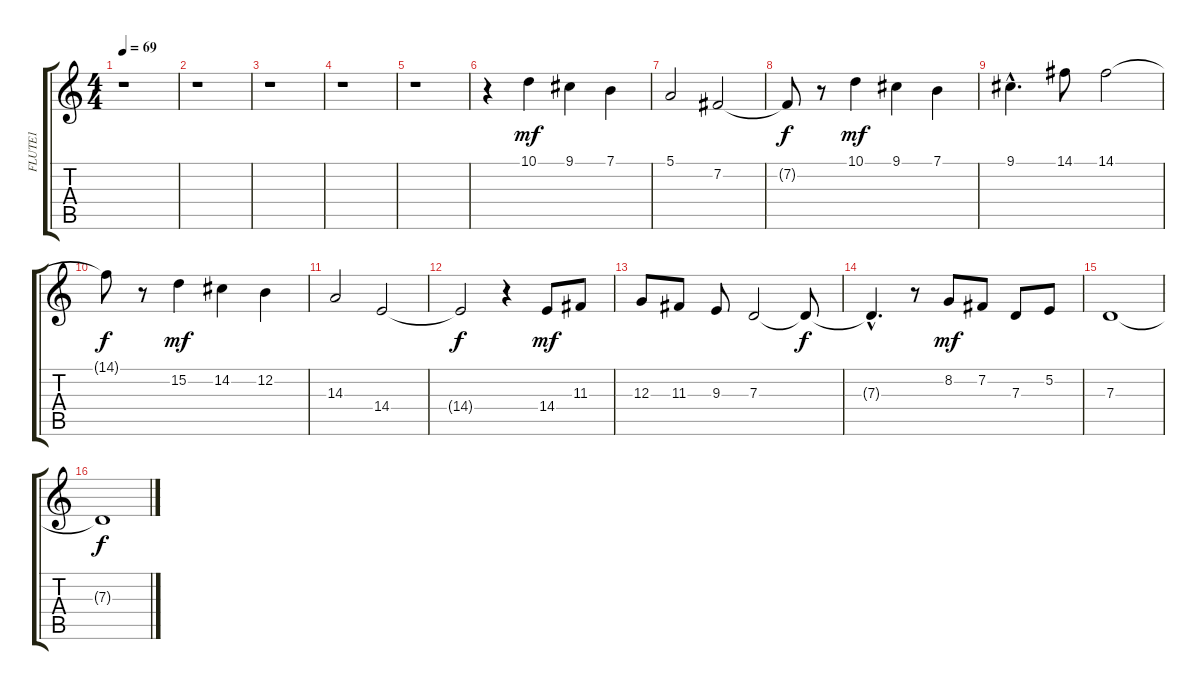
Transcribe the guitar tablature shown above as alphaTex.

\track ("FLUTE1" "FLUTE1") {instrument flute}
\staff {score tabs}
\tuning (E4 B3 G3 D3 A2 E2) {hide}
\ts (4 4)
\tempo 69
\clef g2
\ks c
r.1{dy f} |
r.1 |
r.1 |
r.1 |
r.1 |
r.4 10.1.4{dy mf volume 0} 9.1.4 7.1.4 |
5.1.2 7.2.2 |
7.2{t}.8{dy f} r.8 10.1.4{dy mf} 9.1.4 7.1.4 |
9.1{hac}.4{d} 14.1.8 14.1.2 |
14.1{t}.8{dy f} r.8 15.2.4{dy mf} 14.2.4 12.2.4 |
14.3.2 14.4.2 |
14.4{t}.2{dy f} r.4 14.4.8{dy mf} 11.3.8 |
12.3.8 11.3.8 9.3.8 7.3.2 7.3{t}.8{dy f} |
7.3{hac t}.4{d} r.8 8.2.8{dy mf} 7.2.8 7.3.8 5.2.8 |
7.3.1 |
7.3{t}.1{dy f}
